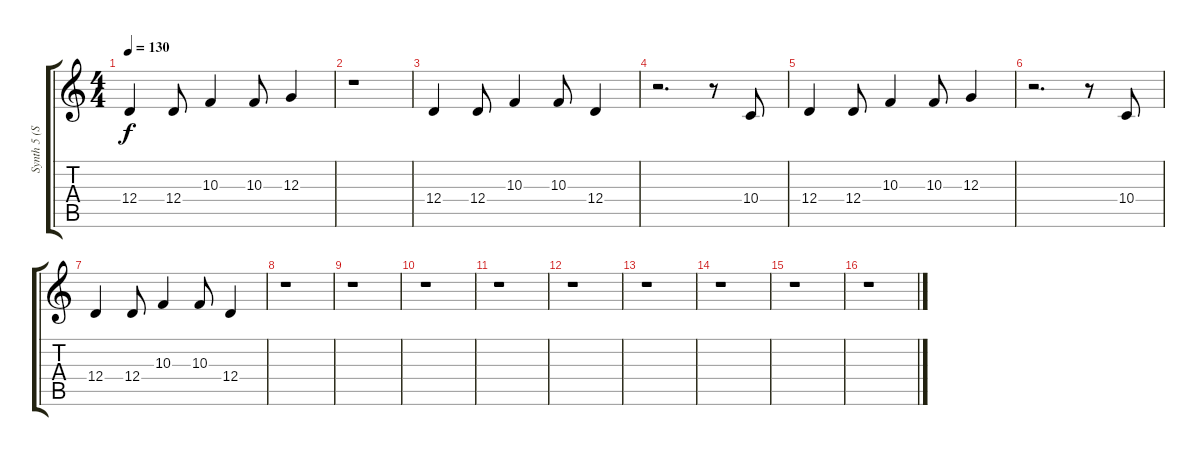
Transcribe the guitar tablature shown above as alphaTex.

\track ("Synth 5 (String 2)" "Synth 5 (S") {instrument stringensemble1}
\staff {score tabs}
\tuning (E4 B3 G3 D3 A2 E2) {hide}
\ts (4 4)
\tempo 130
\clef g2
\ks c
12.4.4{dy f} 12.4.8 10.3.4 10.3.8 12.3.4 |
r.1 |
12.4.4 12.4.8 10.3.4 10.3.8 12.4.4 |
r.2{d} r.8 10.4.8 |
12.4.4 12.4.8 10.3.4 10.3.8 12.3.4 |
r.2{d} r.8 10.4.8 |
12.4.4 12.4.8 10.3.4 10.3.8 12.4.4 |
r.1 |
\section ("" "")
r.1 |
r.1 |
r.1 |
r.1 |
r.1 |
r.1 |
r.1 |
r.1
